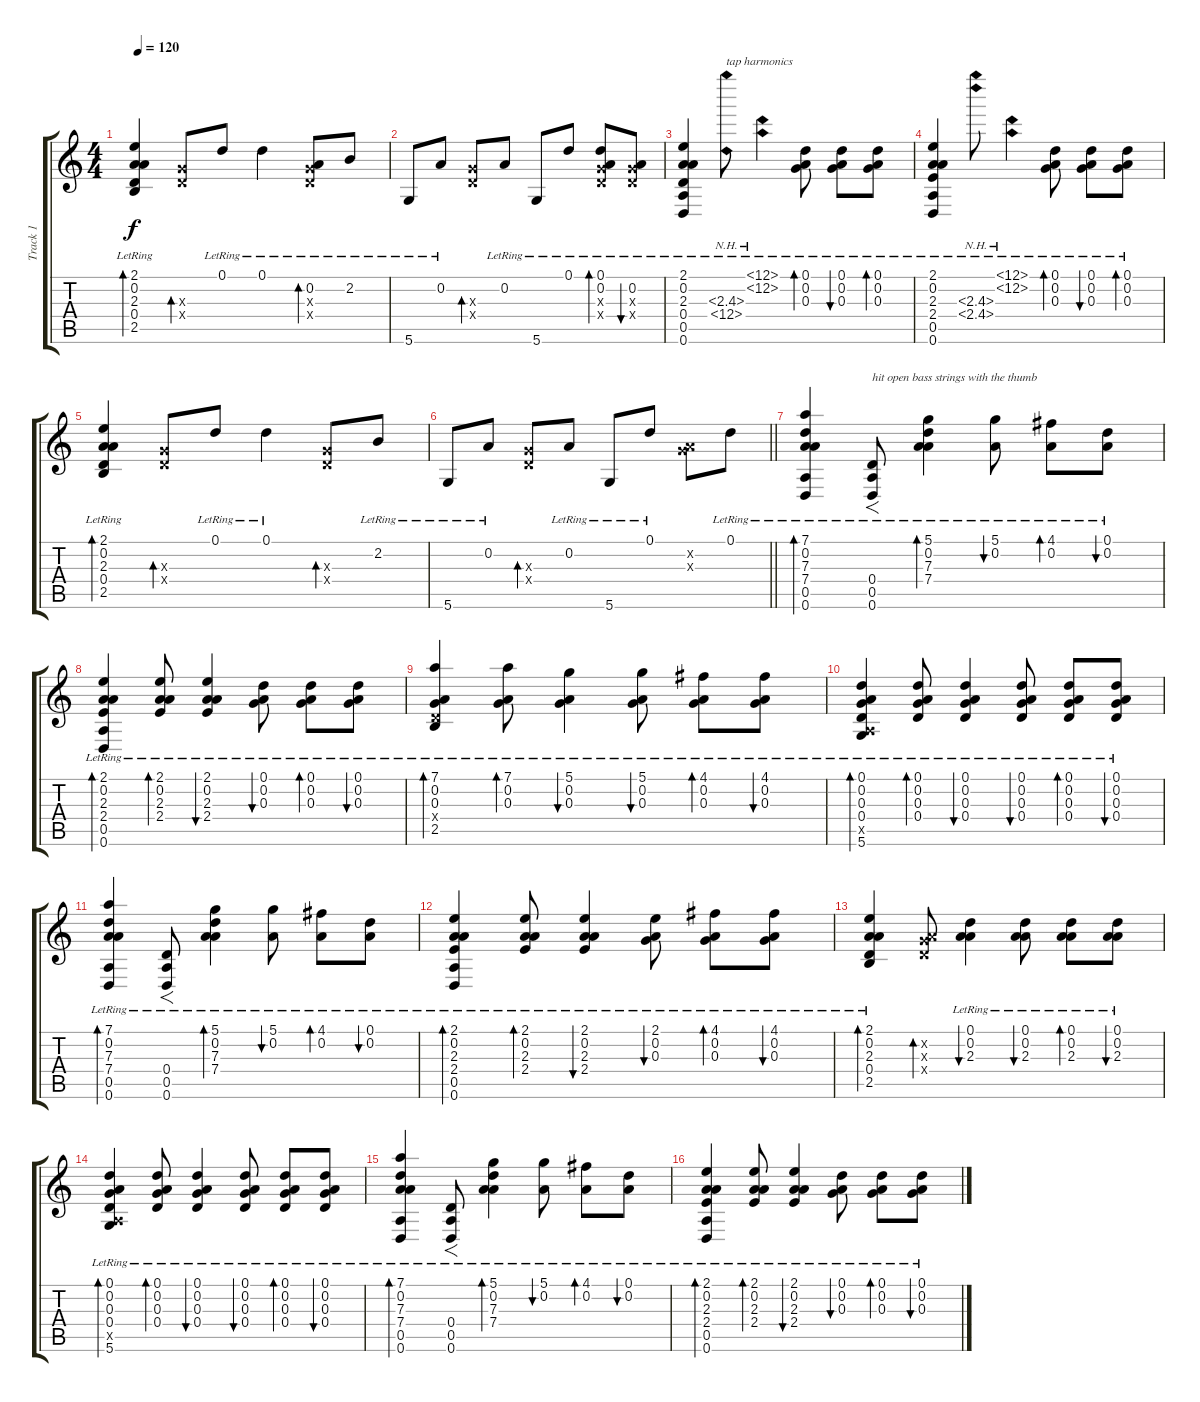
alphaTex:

\track ("Track 1" "Track 1") {instrument acousticguitarsteel}
\staff {score tabs}
\tuning (D4 A3 G3 D3 A2 D2) {hide}
\ts (4 4)
\tempo 120
\clef g2
\ks c
(2.1{lr} 0.2{lr} 2.3{lr} 0.4{lr} 2.5{lr}).4{bd 120 dy f} (0.3{x} 0.4{x}).8{bd 240} 0.1{lr}.8 0.1{lr}.4 (0.2{lr} 0.3{x} 0.4{x}).8{bd 240} 2.2{lr}.8 |
5.6{lr}.8 0.2{lr}.8 (0.3{x} 0.4{x}).8{bd 240} 0.2{lr}.8 5.6{lr}.8 0.1{lr}.8 (0.1{lr} 0.2{lr} 0.3{x} 0.4{x}).8{bd 240} (0.2{lr} 0.3{x} 0.4{x}).8{bu 240} |
(2.1{lr} 0.2{lr} 2.3{lr} 0.4{lr} 0.5{lr} 0.6{lr}).4 (2.3{nh lr} 0.4{nh lr}).8{txt "tap harmonics"} (0.1{nh lr} 0.2{nh lr}).4 (0.1{lr} 0.2{lr} 0.3{lr}).8{bd 240} (0.1{lr} 0.2{lr} 0.3{lr}).8{bu 240} (0.1{lr} 0.2{lr} 0.3{lr}).8{bd 240} |
(2.1{lr} 0.2{lr} 2.3{lr} 2.4{lr} 0.5{lr} 0.6{lr}).4 (2.3{nh lr} 2.4{nh lr}).8 (0.1{nh lr} 0.2{nh lr}).4 (0.1{lr} 0.2{lr} 0.3{lr}).8{bd 240} (0.1{lr} 0.2{lr} 0.3{lr}).8{bu 240} (0.1{lr} 0.2{lr} 0.3{lr}).8{bd 240} |
(2.1{lr} 0.2{lr} 2.3{lr} 0.4{lr} 2.5{lr}).4{bd 240} (0.3{x} 0.4{x}).8{bd 240} 0.1{lr}.8 0.1{lr}.4 (0.3{x} 0.4{x}).8{bd 240} 2.2{lr}.8 |
\barLineRight lightlight
5.6{lr}.8 0.2{lr}.8 (0.3{x} 0.4{x}).8{bd 240} 0.2{lr}.8 5.6{lr}.8 0.1{lr}.8 (0.2{x} 0.3{x}).8 0.1{lr}.8 |
(7.1{lr} 0.2{lr} 7.3{lr} 7.4{lr} 0.5{lr} 0.6{lr}).4{bd 240} (0.4{lr} 0.5{lr} 0.6{lr}).8{f txt "hit open bass strings with the thumb"} (5.1{lr} 0.2{lr} 7.3{lr} 7.4{lr}).4{bd 240} (5.1{lr} 0.2{lr}).8{bu 240} (4.1{lr} 0.2{lr}).8{bd 240} (0.1{lr} 0.2{lr}).8{bu 240} |
(2.1{lr} 0.2{lr} 2.3{lr} 2.4{lr} 0.5{lr} 0.6{lr}).4{bd 240} (2.1{lr} 0.2{lr} 2.3{lr} 2.4{lr}).8{bd 240} (2.1{lr} 0.2{lr} 2.3{lr} 2.4{lr}).4{bu 240} (0.1{lr} 0.2{lr} 0.3{lr}).8{bu 240} (0.1{lr} 0.2{lr} 0.3{lr}).8{bd 240} (0.1{lr} 0.2{lr} 0.3{lr}).8{bu 240} |
(7.1{lr} 0.2{lr} 0.3{lr} 0.4{x} 2.5{lr}).4{bd 240} (7.1{lr} 0.2{lr} 0.3{lr}).8{bd 240} (5.1{lr} 0.2{lr} 0.3{lr}).4{bu 240} (5.1{lr} 0.2{lr} 0.3{lr}).8{bu 240} (4.1{lr} 0.2{lr} 0.3{lr}).8{bd 240} (4.1{lr} 0.2{lr} 0.3{lr}).8{bu 240} |
(0.1{lr} 0.2{lr} 0.3{lr} 0.4{lr} 0.5{x} 5.6{lr}).4{bd 240} (0.1{lr} 0.2{lr} 0.3{lr} 0.4{lr}).8{bd 240} (0.1{lr} 0.2{lr} 0.3{lr} 0.4{lr}).4{bu 240} (0.1{lr} 0.2{lr} 0.3{lr} 0.4{lr}).8{bu 240} (0.1{lr} 0.2{lr} 0.3{lr} 0.4{lr}).8{bd 240} (0.1{lr} 0.2{lr} 0.3{lr} 0.4{lr}).8{bu 240} |
(7.1{lr} 0.2{lr} 7.3{lr} 7.4{lr} 0.5{lr} 0.6{lr}).4{bd 240} (0.4{lr} 0.5{lr} 0.6{lr}).8{f} (5.1{lr} 0.2{lr} 7.3{lr} 7.4{lr}).4{bd 240} (5.1{lr} 0.2{lr}).8{bu 240} (4.1{lr} 0.2{lr}).8{bd 240} (0.1{lr} 0.2{lr}).8{bu 240} |
(2.1{lr} 0.2{lr} 2.3{lr} 2.4{lr} 0.5{lr} 0.6{lr}).4{bd 240} (2.1{lr} 0.2{lr} 2.3{lr} 2.4{lr}).8{bd 240} (2.1{lr} 0.2{lr} 2.3{lr} 2.4{lr}).4{bu 240} (2.1{lr} 0.2{lr} 0.3{lr}).8{bu 240} (4.1{lr} 0.2{lr} 0.3{lr}).8{bd 240} (4.1{lr} 0.2{lr} 0.3{lr}).8{bu 240} |
(2.1{lr} 0.2{lr} 2.3{lr} 0.4{lr} 2.5{lr}).4{bd 240} (0.2{x} 0.3{x} 0.4{x}).8{bd 240} (0.1{lr} 0.2{lr} 2.3{lr}).4{bu 240} (0.1{lr} 0.2{lr} 2.3{lr}).8{bu 240} (0.1{lr} 0.2{lr} 2.3{lr}).8{bd 240} (0.1{lr} 0.2{lr} 2.3{lr}).8{bu 240} |
(0.1{lr} 0.2{lr} 0.3{lr} 0.4{lr} 0.5{x} 5.6{lr}).4{bd 240} (0.1{lr} 0.2{lr} 0.3{lr} 0.4{lr}).8{bd 240} (0.1{lr} 0.2{lr} 0.3{lr} 0.4{lr}).4{bu 240} (0.1{lr} 0.2{lr} 0.3{lr} 0.4{lr}).8{bu 240} (0.1{lr} 0.2{lr} 0.3{lr} 0.4{lr}).8{bd 240} (0.1{lr} 0.2{lr} 0.3{lr} 0.4{lr}).8{bu 240} |
(7.1{lr} 0.2{lr} 7.3{lr} 7.4{lr} 0.5{lr} 0.6{lr}).4{bd 240} (0.4{lr} 0.5{lr} 0.6{lr}).8{f} (5.1{lr} 0.2{lr} 7.3{lr} 7.4{lr}).4{bd 240} (5.1{lr} 0.2{lr}).8{bu 240} (4.1{lr} 0.2{lr}).8{bd 240} (0.1{lr} 0.2{lr}).8{bu 240} |
(2.1{lr} 0.2{lr} 2.3{lr} 2.4{lr} 0.5{lr} 0.6{lr}).4{bd 240} (2.1{lr} 0.2{lr} 2.3{lr} 2.4{lr}).8{bd 240} (2.1{lr} 0.2{lr} 2.3{lr} 2.4{lr}).4{bu 240} (0.1{lr} 0.2{lr} 0.3{lr}).8{bu 240} (0.1{lr} 0.2{lr} 0.3{lr}).8{bd 240} (0.1{lr} 0.2{lr} 0.3{lr}).8{bu 240}
